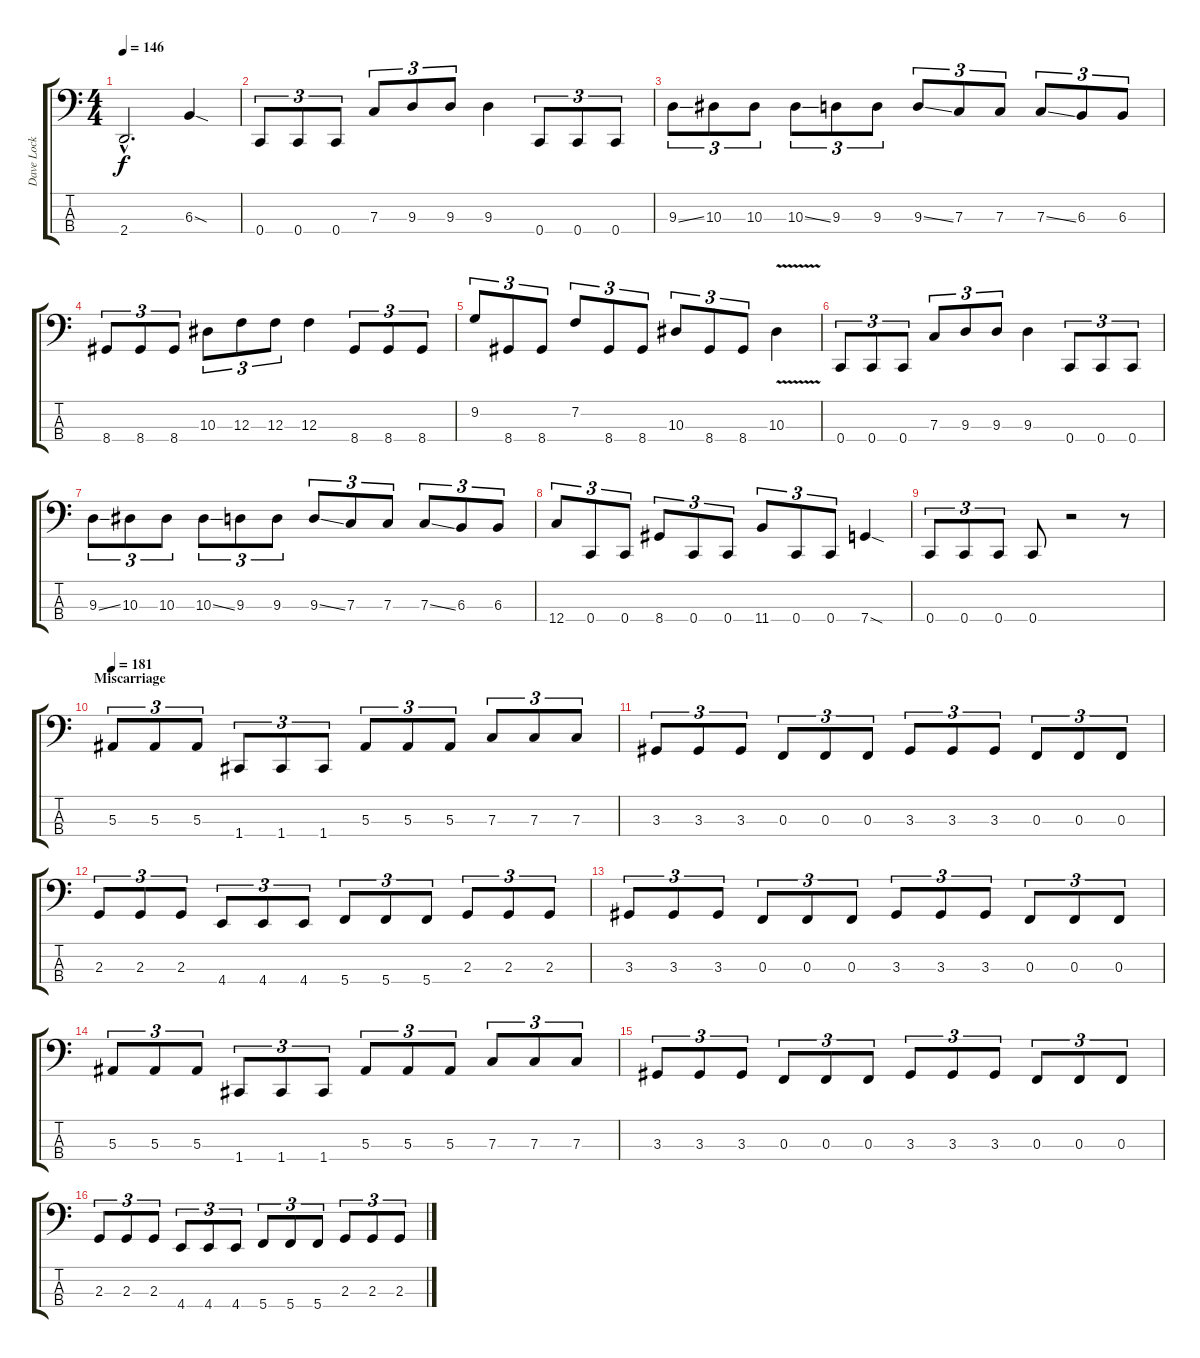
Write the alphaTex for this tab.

\track ("Dave Lock (Bass)" "Dave Lock ") {instrument electricbasspick}
\staff {score tabs}
\tuning (Eb2 Bb1 F1 C1) {hide}
\ts (4 4)
\tempo 146
\clef f4
\ks c
2.4{hac}.2{d dy f} 6.3{sod}.4 |
0.4.8{tu (3 2)} 0.4.8{tu (3 2)} 0.4.8{tu (3 2)} 7.3.8{tu (3 2)} 9.3.8{tu (3 2)} 9.3.8{tu (3 2)} 9.3.4 0.4.8{tu (3 2)} 0.4.8{tu (3 2)} 0.4.8{tu (3 2)} |
9.3{ss}.8{tu (3 2)} 10.3.8{tu (3 2)} 10.3.8{tu (3 2)} 10.3{ss}.8{tu (3 2)} 9.3.8{tu (3 2)} 9.3.8{tu (3 2)} 9.3{ss}.8{tu (3 2)} 7.3.8{tu (3 2)} 7.3.8{tu (3 2)} 7.3{ss}.8{tu (3 2)} 6.3.8{tu (3 2)} 6.3.8{tu (3 2)} |
8.4.8{tu (3 2)} 8.4.8{tu (3 2)} 8.4.8{tu (3 2)} 10.3.8{tu (3 2)} 12.3.8{tu (3 2)} 12.3.8{tu (3 2)} 12.3.4 8.4.8{tu (3 2)} 8.4.8{tu (3 2)} 8.4.8{tu (3 2)} |
9.2.8{tu (3 2)} 8.4.8{tu (3 2)} 8.4.8{tu (3 2)} 7.2.8{tu (3 2)} 8.4.8{tu (3 2)} 8.4.8{tu (3 2)} 10.3.8{tu (3 2)} 8.4.8{tu (3 2)} 8.4.8{tu (3 2)} 10.3{v}.4 |
0.4.8{tu (3 2)} 0.4.8{tu (3 2)} 0.4.8{tu (3 2)} 7.3.8{tu (3 2)} 9.3.8{tu (3 2)} 9.3.8{tu (3 2)} 9.3.4 0.4.8{tu (3 2)} 0.4.8{tu (3 2)} 0.4.8{tu (3 2)} |
9.3{ss}.8{tu (3 2)} 10.3.8{tu (3 2)} 10.3.8{tu (3 2)} 10.3{ss}.8{tu (3 2)} 9.3.8{tu (3 2)} 9.3.8{tu (3 2)} 9.3{ss}.8{tu (3 2)} 7.3.8{tu (3 2)} 7.3.8{tu (3 2)} 7.3{ss}.8{tu (3 2)} 6.3.8{tu (3 2)} 6.3.8{tu (3 2)} |
12.4.8{tu (3 2)} 0.4.8{tu (3 2)} 0.4.8{tu (3 2)} 8.4.8{tu (3 2)} 0.4.8{tu (3 2)} 0.4.8{tu (3 2)} 11.4.8{tu (3 2)} 0.4.8{tu (3 2)} 0.4.8{tu (3 2)} 7.4{sod}.4 |
0.4.8{tu (3 2)} 0.4.8{tu (3 2)} 0.4.8{tu (3 2)} 0.4.8 r.2 r.8 |
\section ("" "Miscarriage")
\tempo 181
5.3.8{tu (3 2)} 5.3.8{tu (3 2)} 5.3.8{tu (3 2)} 1.4.8{tu (3 2)} 1.4.8{tu (3 2)} 1.4.8{tu (3 2)} 5.3.8{tu (3 2)} 5.3.8{tu (3 2)} 5.3.8{tu (3 2)} 7.3.8{tu (3 2)} 7.3.8{tu (3 2)} 7.3.8{tu (3 2)} |
3.3.8{tu (3 2)} 3.3.8{tu (3 2)} 3.3.8{tu (3 2)} 0.3.8{tu (3 2)} 0.3.8{tu (3 2)} 0.3.8{tu (3 2)} 3.3.8{tu (3 2)} 3.3.8{tu (3 2)} 3.3.8{tu (3 2)} 0.3.8{tu (3 2)} 0.3.8{tu (3 2)} 0.3.8{tu (3 2)} |
2.3.8{tu (3 2)} 2.3.8{tu (3 2)} 2.3.8{tu (3 2)} 4.4.8{tu (3 2)} 4.4.8{tu (3 2)} 4.4.8{tu (3 2)} 5.4.8{tu (3 2)} 5.4.8{tu (3 2)} 5.4.8{tu (3 2)} 2.3.8{tu (3 2)} 2.3.8{tu (3 2)} 2.3.8{tu (3 2)} |
3.3.8{tu (3 2)} 3.3.8{tu (3 2)} 3.3.8{tu (3 2)} 0.3.8{tu (3 2)} 0.3.8{tu (3 2)} 0.3.8{tu (3 2)} 3.3.8{tu (3 2)} 3.3.8{tu (3 2)} 3.3.8{tu (3 2)} 0.3.8{tu (3 2)} 0.3.8{tu (3 2)} 0.3.8{tu (3 2)} |
5.3.8{tu (3 2)} 5.3.8{tu (3 2)} 5.3.8{tu (3 2)} 1.4.8{tu (3 2)} 1.4.8{tu (3 2)} 1.4.8{tu (3 2)} 5.3.8{tu (3 2)} 5.3.8{tu (3 2)} 5.3.8{tu (3 2)} 7.3.8{tu (3 2)} 7.3.8{tu (3 2)} 7.3.8{tu (3 2)} |
3.3.8{tu (3 2)} 3.3.8{tu (3 2)} 3.3.8{tu (3 2)} 0.3.8{tu (3 2)} 0.3.8{tu (3 2)} 0.3.8{tu (3 2)} 3.3.8{tu (3 2)} 3.3.8{tu (3 2)} 3.3.8{tu (3 2)} 0.3.8{tu (3 2)} 0.3.8{tu (3 2)} 0.3.8{tu (3 2)} |
2.3.8{tu (3 2)} 2.3.8{tu (3 2)} 2.3.8{tu (3 2)} 4.4.8{tu (3 2)} 4.4.8{tu (3 2)} 4.4.8{tu (3 2)} 5.4.8{tu (3 2)} 5.4.8{tu (3 2)} 5.4.8{tu (3 2)} 2.3.8{tu (3 2)} 2.3.8{tu (3 2)} 2.3.8{tu (3 2)}
